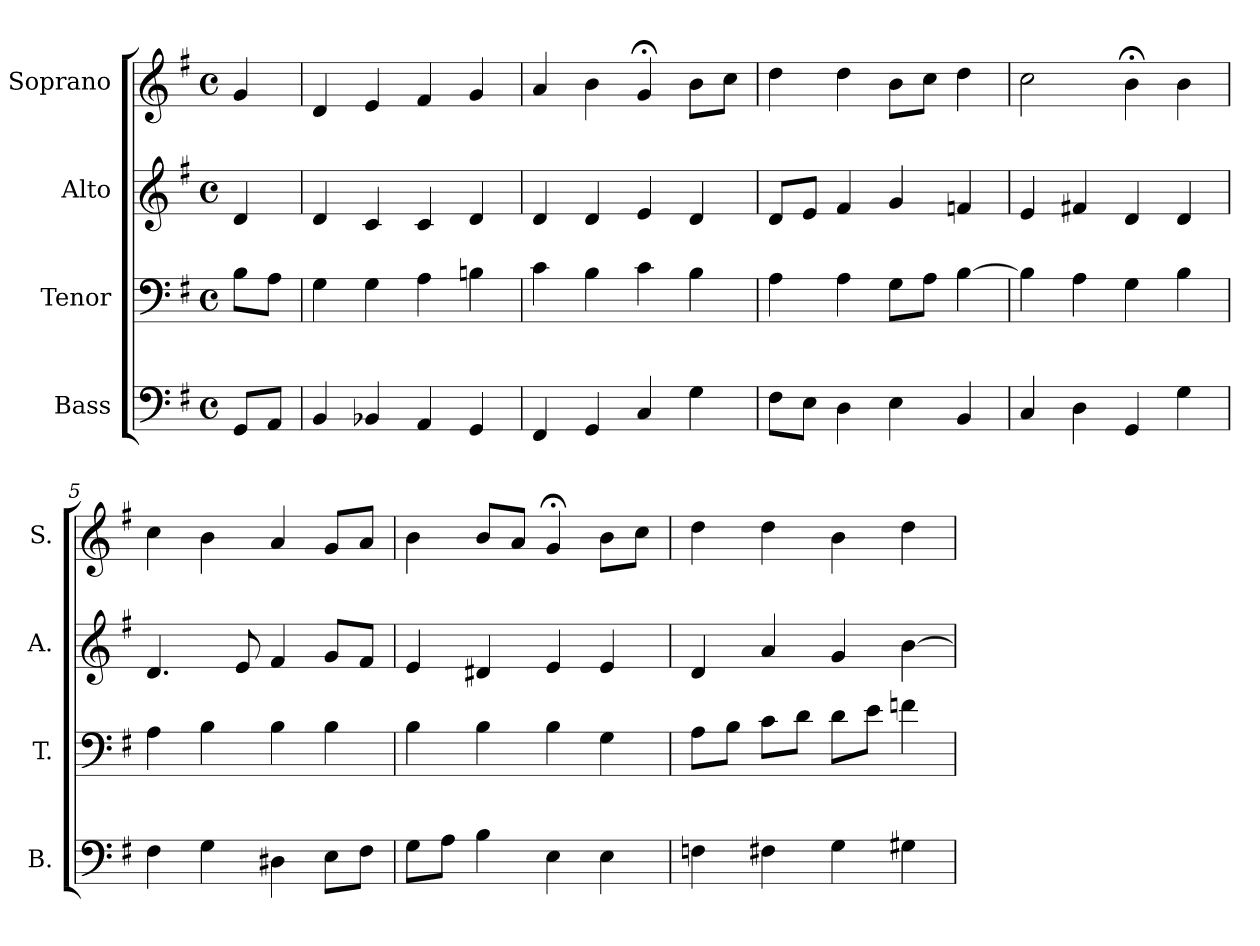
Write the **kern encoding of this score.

**kern	**kern	**kern	**kern
*part4	*part3	*part2	*part1
*staff4	*staff3	*staff2	*staff1
*I"Bass	*I"Tenor	*I"Alto	*I"Soprano
*I'B.	*I'T.	*I'A.	*I'S.
*clefF4	*clefF4	*clefG2	*clefG2
*k[f#]	*k[f#]	*k[f#]	*k[f#]
*G:	*G:	*G:	*G:
*M4/4	*M4/4	*M4/4	*M4/4
*met(c)	*met(c)	*met(c)	*met(c)
=	=	=	=
8GG/L	8B\L	4d/	4g/
8AA/J	8A\J	.	.
=1	=1	=1	=1
4BB/	4G\	4d/	4d/
4BB-X/	4G\	4c/	4e/
4AA/	4A\	4c/	4f#/
4GG/	4Bn\	4d/	4g/
=2	=2	=2	=2
4FF#/	4c\	4d/	4a/
4GG/	4B\	4d/	4b\
4C/	4c\	4e/	4g;</
4G\	4B\	4d/	8b\L
.	.	.	8cc\J
=3	=3	=3	=3
8F#\L	4A\	8d/L	4dd\
8E\J	.	8e/J	.
4D\	4A\	4f#/	4dd\
4E\	8G\L	4g/	8b\L
.	8A\J	.	8cc\J
4BB/	[4B\	4fn/	4dd\
=4	=4	=4	=4
4C/	4B\]	4e/	2cc\
4D\	4A\	4f#X/	.
4GG/	4G\	4d/	4b;<\
4G\	4B\	4d/	4b\
=5	=5	=5	=5
4F#\	4A\	4.d/	4cc\
4G\	4B\	.	4b\
.	.	8e/	.
4D#X\	4B\	4f#/	4a/
8E\L	4B\	8g/L	8g/L
8F#\J	.	8f#/J	8a/J
!!LO:LB:g=z
=6	=6	=6	=6
8G\L	4B\	4e/	4b\
8A\J	.	.	.
4B\	4B\	4d#X/	8b/L
.	.	.	8a/J
4E\	4B\	4e/	4g;</
4E\	4G\	4e/	8b\L
.	.	.	8cc\J
=7	=7	=7	=7
4Fn\	8A\L	4d/	4dd\
.	8B\J	.	.
4F#X\	8c\L	4a/	4dd\
.	8d\J	.	.
4G\	8d\L	4g/	4b\
.	8e\J	.	.
4G#X\	4fn\	[4b\	4dd\
=	=	=	=
*-	*-	*-	*-
